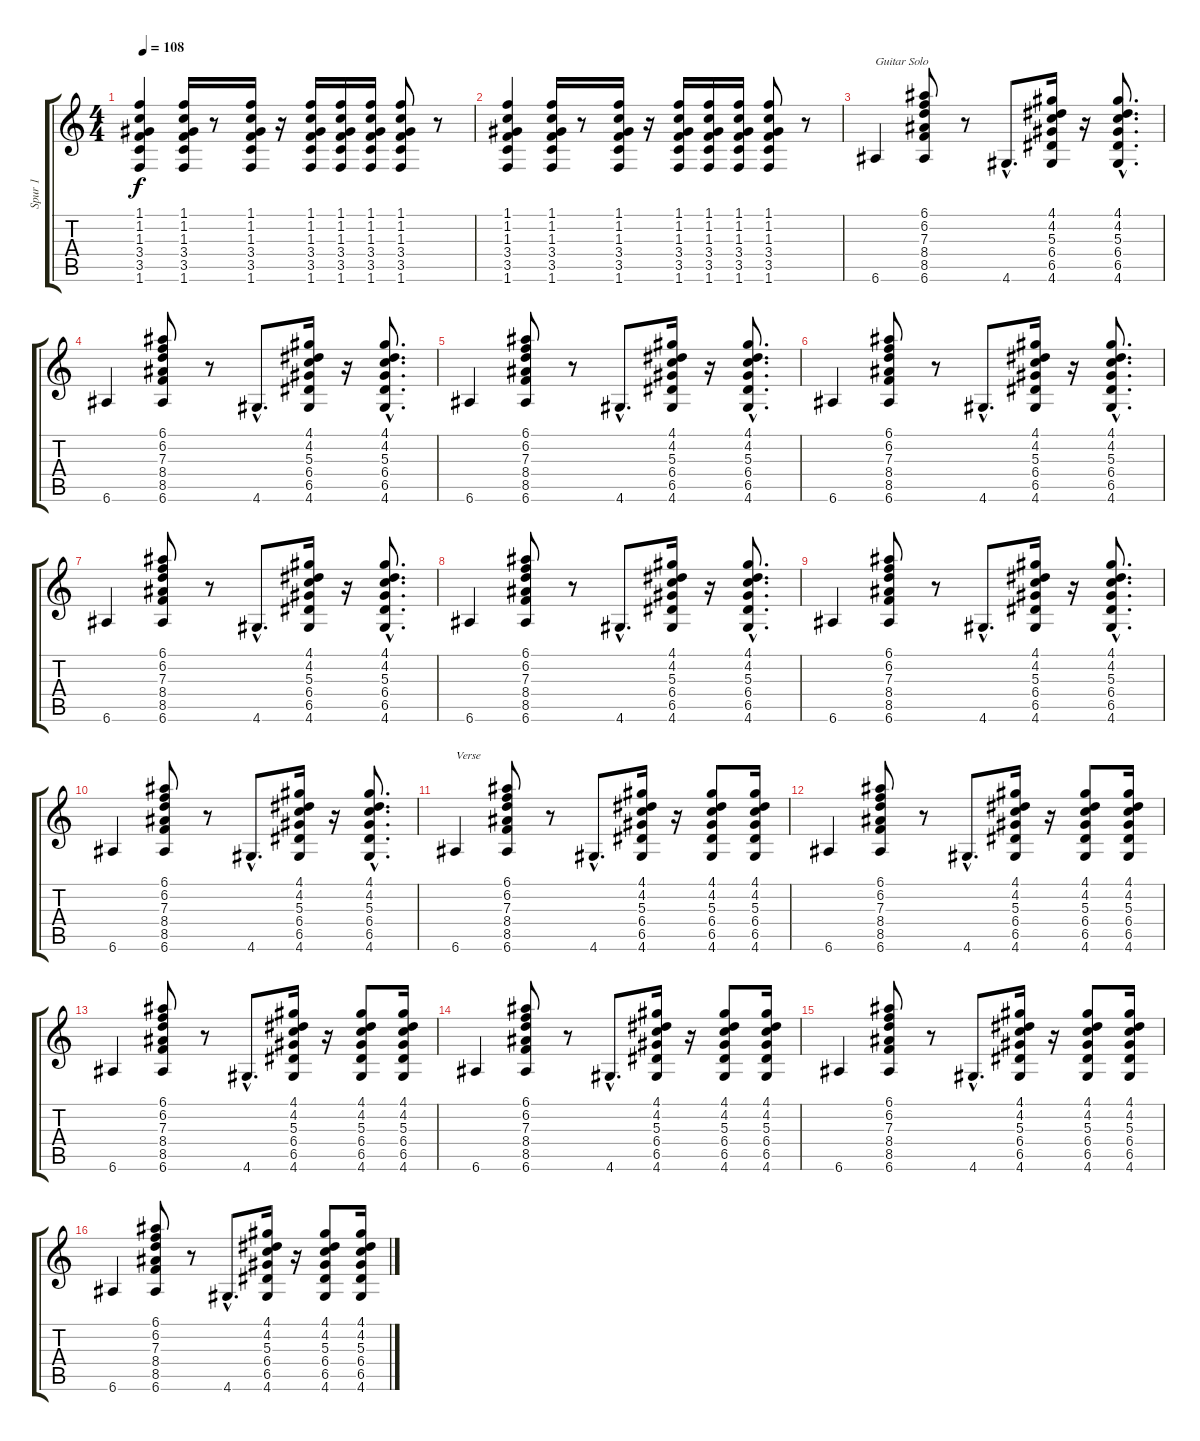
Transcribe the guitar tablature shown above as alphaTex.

\track ("Spur 1" "Spur 1") {instrument acousticguitarsteel}
\staff {score tabs}
\tuning (E4 B3 G3 D3 A2 E2) {hide}
\ts (4 4)
\tempo 108
\clef g2
\ks c
(1.1 1.2 1.3 3.4 3.5 1.6).4{dy f} (1.1 1.2 1.3 3.4 3.5 1.6).16 r.8 (1.1 1.2 1.3 3.4 3.5 1.6).16 r.16 (1.1 1.2 1.3 3.4 3.5 1.6).16 (1.1 1.2 1.3 3.4 3.5 1.6).16 (1.1 1.2 1.3 3.4 3.5 1.6).16 (1.1 1.2 1.3 3.4 3.5 1.6).8 r.8 |
(1.1 1.2 1.3 3.4 3.5 1.6).4 (1.1 1.2 1.3 3.4 3.5 1.6).16 r.8 (1.1 1.2 1.3 3.4 3.5 1.6).16 r.16 (1.1 1.2 1.3 3.4 3.5 1.6).16 (1.1 1.2 1.3 3.4 3.5 1.6).16 (1.1 1.2 1.3 3.4 3.5 1.6).16 (1.1 1.2 1.3 3.4 3.5 1.6).8 r.8 |
6.6.4{txt "Guitar Solo"} (6.1 6.2 7.3 8.4 8.5 6.6).8 r.8 4.6{hac}.8{d} (4.1 4.2 5.3 6.4 6.5 4.6).16 r.16 (4.1{hac} 4.2{hac} 5.3{hac} 6.4{hac} 6.5{hac} 4.6{hac}).8{d} |
6.6.4 (6.1 6.2 7.3 8.4 8.5 6.6).8 r.8 4.6{hac}.8{d} (4.1 4.2 5.3 6.4 6.5 4.6).16 r.16 (4.1{hac} 4.2{hac} 5.3{hac} 6.4{hac} 6.5{hac} 4.6{hac}).8{d} |
6.6.4 (6.1 6.2 7.3 8.4 8.5 6.6).8 r.8 4.6{hac}.8{d} (4.1 4.2 5.3 6.4 6.5 4.6).16 r.16 (4.1{hac} 4.2{hac} 5.3{hac} 6.4{hac} 6.5{hac} 4.6{hac}).8{d} |
6.6.4 (6.1 6.2 7.3 8.4 8.5 6.6).8 r.8 4.6{hac}.8{d} (4.1 4.2 5.3 6.4 6.5 4.6).16 r.16 (4.1{hac} 4.2{hac} 5.3{hac} 6.4{hac} 6.5{hac} 4.6{hac}).8{d} |
6.6.4 (6.1 6.2 7.3 8.4 8.5 6.6).8 r.8 4.6{hac}.8{d} (4.1 4.2 5.3 6.4 6.5 4.6).16 r.16 (4.1{hac} 4.2{hac} 5.3{hac} 6.4{hac} 6.5{hac} 4.6{hac}).8{d} |
6.6.4 (6.1 6.2 7.3 8.4 8.5 6.6).8 r.8 4.6{hac}.8{d} (4.1 4.2 5.3 6.4 6.5 4.6).16 r.16 (4.1{hac} 4.2{hac} 5.3{hac} 6.4{hac} 6.5{hac} 4.6{hac}).8{d} |
6.6.4 (6.1 6.2 7.3 8.4 8.5 6.6).8 r.8 4.6{hac}.8{d} (4.1 4.2 5.3 6.4 6.5 4.6).16 r.16 (4.1{hac} 4.2{hac} 5.3{hac} 6.4{hac} 6.5{hac} 4.6{hac}).8{d} |
6.6.4 (6.1 6.2 7.3 8.4 8.5 6.6).8 r.8 4.6{hac}.8{d} (4.1 4.2 5.3 6.4 6.5 4.6).16 r.16 (4.1{hac} 4.2{hac} 5.3{hac} 6.4{hac} 6.5{hac} 4.6{hac}).8{d} |
6.6.4{txt "Verse"} (6.1 6.2 7.3 8.4 8.5 6.6).8 r.8 4.6{hac}.8{d} (4.1 4.2 5.3 6.4 6.5 4.6).16 r.16 (4.1 4.2 5.3 6.4 6.5 4.6).8 (4.1 4.2 5.3 6.4 6.5 4.6).16 |
6.6.4 (6.1 6.2 7.3 8.4 8.5 6.6).8 r.8 4.6{hac}.8{d} (4.1 4.2 5.3 6.4 6.5 4.6).16 r.16 (4.1 4.2 5.3 6.4 6.5 4.6).8 (4.1 4.2 5.3 6.4 6.5 4.6).16 |
6.6.4 (6.1 6.2 7.3 8.4 8.5 6.6).8 r.8 4.6{hac}.8{d} (4.1 4.2 5.3 6.4 6.5 4.6).16 r.16 (4.1 4.2 5.3 6.4 6.5 4.6).8 (4.1 4.2 5.3 6.4 6.5 4.6).16 |
6.6.4 (6.1 6.2 7.3 8.4 8.5 6.6).8 r.8 4.6{hac}.8{d} (4.1 4.2 5.3 6.4 6.5 4.6).16 r.16 (4.1 4.2 5.3 6.4 6.5 4.6).8 (4.1 4.2 5.3 6.4 6.5 4.6).16 |
6.6.4 (6.1 6.2 7.3 8.4 8.5 6.6).8 r.8 4.6{hac}.8{d} (4.1 4.2 5.3 6.4 6.5 4.6).16 r.16 (4.1 4.2 5.3 6.4 6.5 4.6).8 (4.1 4.2 5.3 6.4 6.5 4.6).16 |
6.6.4 (6.1 6.2 7.3 8.4 8.5 6.6).8 r.8 4.6{hac}.8{d} (4.1 4.2 5.3 6.4 6.5 4.6).16 r.16 (4.1 4.2 5.3 6.4 6.5 4.6).8 (4.1 4.2 5.3 6.4 6.5 4.6).16
